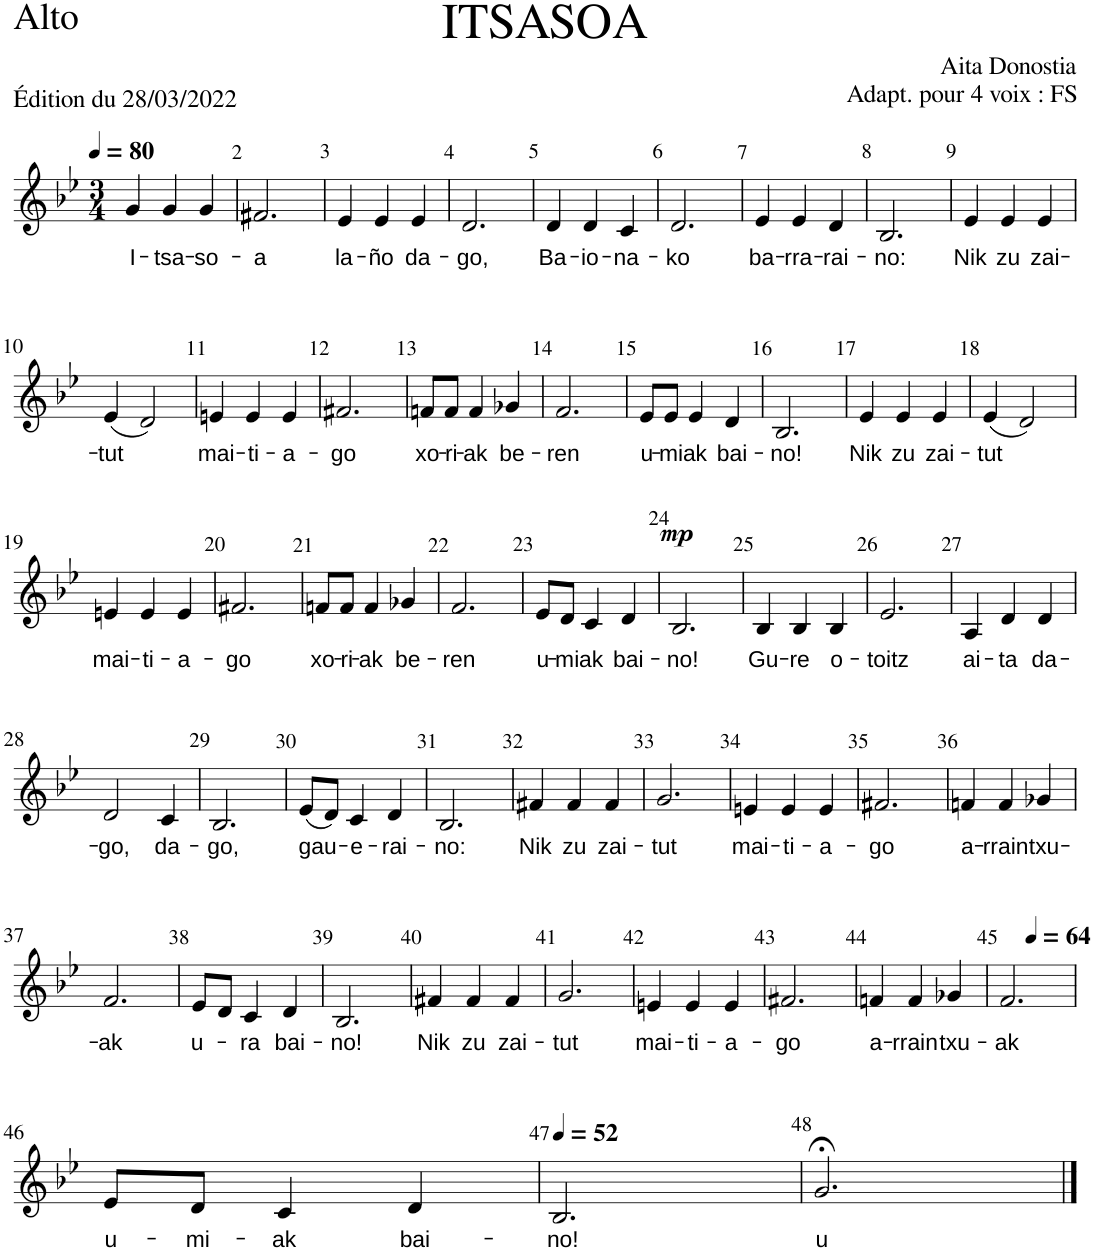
**kern	**text	**dynam
*part1	*part1	*part1
*staff1	*staff1	*staff1
*I"Alto	*	*
*I'A.	*	*
*clefG2	*	*
*k[b-e-]	*	*
*M3/4	*	*
*MM80	*	*
=1	=1	=1
!	!LO:LY:b	!
4g/	I-	.
!	!LO:LY:b	!
4g/	-tsa-	.
!	!LO:LY:b	!
4g/	-so-	.
=2	=2	=2
!	!LO:LY:b	!
2.f#X/	-a	.
=3	=3	=3
!	!LO:LY:b	!
4e-/	la-	.
!	!LO:LY:b	!
4e-/	-ño	.
!	!LO:LY:b	!
4e-/	da-	.
=4	=4	=4
!	!LO:LY:b	!
2.d/	-go,	.
=5	=5	=5
!	!LO:LY:b	!
4d/	Ba-	.
!	!LO:LY:b	!
4d/	-io-	.
!	!LO:LY:b	!
4c/	-na-	.
=6	=6	=6
!	!LO:LY:b	!
2.d/	-ko	.
=7	=7	=7
!	!LO:LY:b	!
4e-/	ba-	.
!	!LO:LY:b	!
4e-/	-rra-	.
!	!LO:LY:b	!
4d/	-rai-	.
=8	=8	=8
!	!LO:LY:b	!
2.B-/	-no:	.
=9	=9	=9
!	!LO:LY:b	!
4e-/	Nik	.
!	!LO:LY:b	!
4e-/	zu	.
!	!LO:LY:b	!
4e-/	zai-	.
!!LO:LB:g=z
=10	=10	=10
!	!LO:LY:b	!
(4e-/	-tut	.
2d/)	.	.
=11	=11	=11
!	!LO:LY:b	!
4en/	mai-	.
!	!LO:LY:b	!
4e/	-ti-	.
!	!LO:LY:b	!
4e/	-a-	.
=12	=12	=12
!	!LO:LY:b	!
2.f#X/	-go	.
=13	=13	=13
!	!LO:LY:b	!
8fn/L	xo-	.
!	!LO:LY:b	!
8f/J	-ri-	.
!	!LO:LY:b	!
4f/	-ak	.
!	!LO:LY:b	!
4g-X/	be-	.
=14	=14	=14
!	!LO:LY:b	!
2.f/	-ren	.
=15	=15	=15
!	!LO:LY:b	!
8e-/L	u-	.
!	!LO:LY:b	!
8e-/J	-mi-	.
!	!LO:LY:b	!
4e-/	-ak	.
!	!LO:LY:b	!
4d/	bai-	.
=16	=16	=16
!	!LO:LY:b	!
2.B-/	-no!	.
=17	=17	=17
!	!LO:LY:b	!
4e-/	Nik	.
!	!LO:LY:b	!
4e-/	zu	.
!	!LO:LY:b	!
4e-/	zai-	.
=18	=18	=18
!	!LO:LY:b	!
(4e-/	-tut	.
2d/)	.	.
!!LO:LB:g=z
=19	=19	=19
!	!LO:LY:b	!
4en/	mai-	.
!	!LO:LY:b	!
4e/	-ti-	.
!	!LO:LY:b	!
4e/	-a-	.
=20	=20	=20
!	!LO:LY:b	!
2.f#X/	-go	.
=21	=21	=21
!	!LO:LY:b	!
8fn/L	xo-	.
!	!LO:LY:b	!
8f/J	-ri-	.
!	!LO:LY:b	!
4f/	-ak	.
!	!LO:LY:b	!
4g-X/	be-	.
=22	=22	=22
!	!LO:LY:b	!
2.f/	-ren	.
=23	=23	=23
!	!LO:LY:b	!
8e-/L	u-	.
!	!LO:LY:b	!
8d/J	-mi-	.
!	!LO:LY:b	!
4c/	-ak	.
!	!LO:LY:b	!
4d/	bai-	.
=24	=24	=24
!	!LO:LY:b	!LO:DY:a
2.B-/	-no!	mp
=25	=25	=25
!	!LO:LY:b	!
4B-/	Gu-	.
!	!LO:LY:b	!
4B-/	-re	.
!	!LO:LY:b	!
4B-/	o-	.
=26	=26	=26
!	!LO:LY:b	!
2.e-/	-toitz	.
=27	=27	=27
!	!LO:LY:b	!
4A/	ai-	.
!	!LO:LY:b	!
4d/	-ta	.
!	!LO:LY:b	!
4d/	da-	.
!!LO:LB:g=z
=28	=28	=28
!	!LO:LY:b	!
2d/	-go,	.
!	!LO:LY:b	!
4c/	da-	.
=29	=29	=29
!	!LO:LY:b	!
2.B-/	-go,	.
=30	=30	=30
!	!LO:LY:b	!
(8e-/L	gau-	.
8d/J)	.	.
!	!LO:LY:b	!
4c/	-e-	.
!	!LO:LY:b	!
4d/	-rai-	.
=31	=31	=31
!	!LO:LY:b	!
2.B-/	-no:	.
=32	=32	=32
!	!LO:LY:b	!
4f#X/	Nik	.
!	!LO:LY:b	!
4f#/	zu	.
!	!LO:LY:b	!
4f#/	zai-	.
=33	=33	=33
!	!LO:LY:b	!
2.g/	-tut	.
=34	=34	=34
!	!LO:LY:b	!
4en/	mai-	.
!	!LO:LY:b	!
4e/	-ti-	.
!	!LO:LY:b	!
4e/	-a-	.
=35	=35	=35
!	!LO:LY:b	!
2.f#X/	-go	.
=36	=36	=36
!	!LO:LY:b	!
4fn/	a-	.
!	!LO:LY:b	!
4f/	-rrain-	.
!	!LO:LY:b	!
4g-X/	-txu-	.
!!LO:LB:g=z
=37	=37	=37
!	!LO:LY:b	!
2.f/	-ak	.
=38	=38	=38
!	!LO:LY:b	!
8e-/L	u-	.
8d/J	.	.
!	!LO:LY:b	!
4c/	-ra	.
!	!LO:LY:b	!
4d/	bai-	.
=39	=39	=39
!	!LO:LY:b	!
2.B-/	-no!	.
=40	=40	=40
!	!LO:LY:b	!
4f#X/	Nik	.
!	!LO:LY:b	!
4f#/	zu	.
!	!LO:LY:b	!
4f#/	zai-	.
=41	=41	=41
!	!LO:LY:b	!
2.g/	-tut	.
=42	=42	=42
!	!LO:LY:b	!
4en/	mai-	.
!	!LO:LY:b	!
4e/	-ti-	.
!	!LO:LY:b	!
4e/	-a-	.
=43	=43	=43
!	!LO:LY:b	!
2.f#X/	-go	.
=44	=44	=44
!	!LO:LY:b	!
4fn/	a-	.
!	!LO:LY:b	!
4f/	-rrain-	.
!	!LO:LY:b	!
4g-X/	-txu-	.
=45	=45	=45
!	!LO:LY:b	!
*^	*	*
2.f/	4ryy	-ak	.
*MM64	*	*	*
.	2ryy	.	.
!!LO:LB:g=z	!!
=46	=46	=46	=46
!	!	!LO:LY:b	!
*v	*v	*	*
8e-/L	u-	.
!	!LO:LY:b	!
8d/J	-mi-	.
!	!LO:LY:b	!
4c/	-ak	.
!	!LO:LY:b	!
4d/	bai-	.
=47	=47	=47
*MM52	*	*
!	!LO:LY:b	!
2.B-/	-no!	.
=48	=48	=48
!	!LO:LY:b	!
2.g;</	u	.
==	==	==
*-	*-	*-
